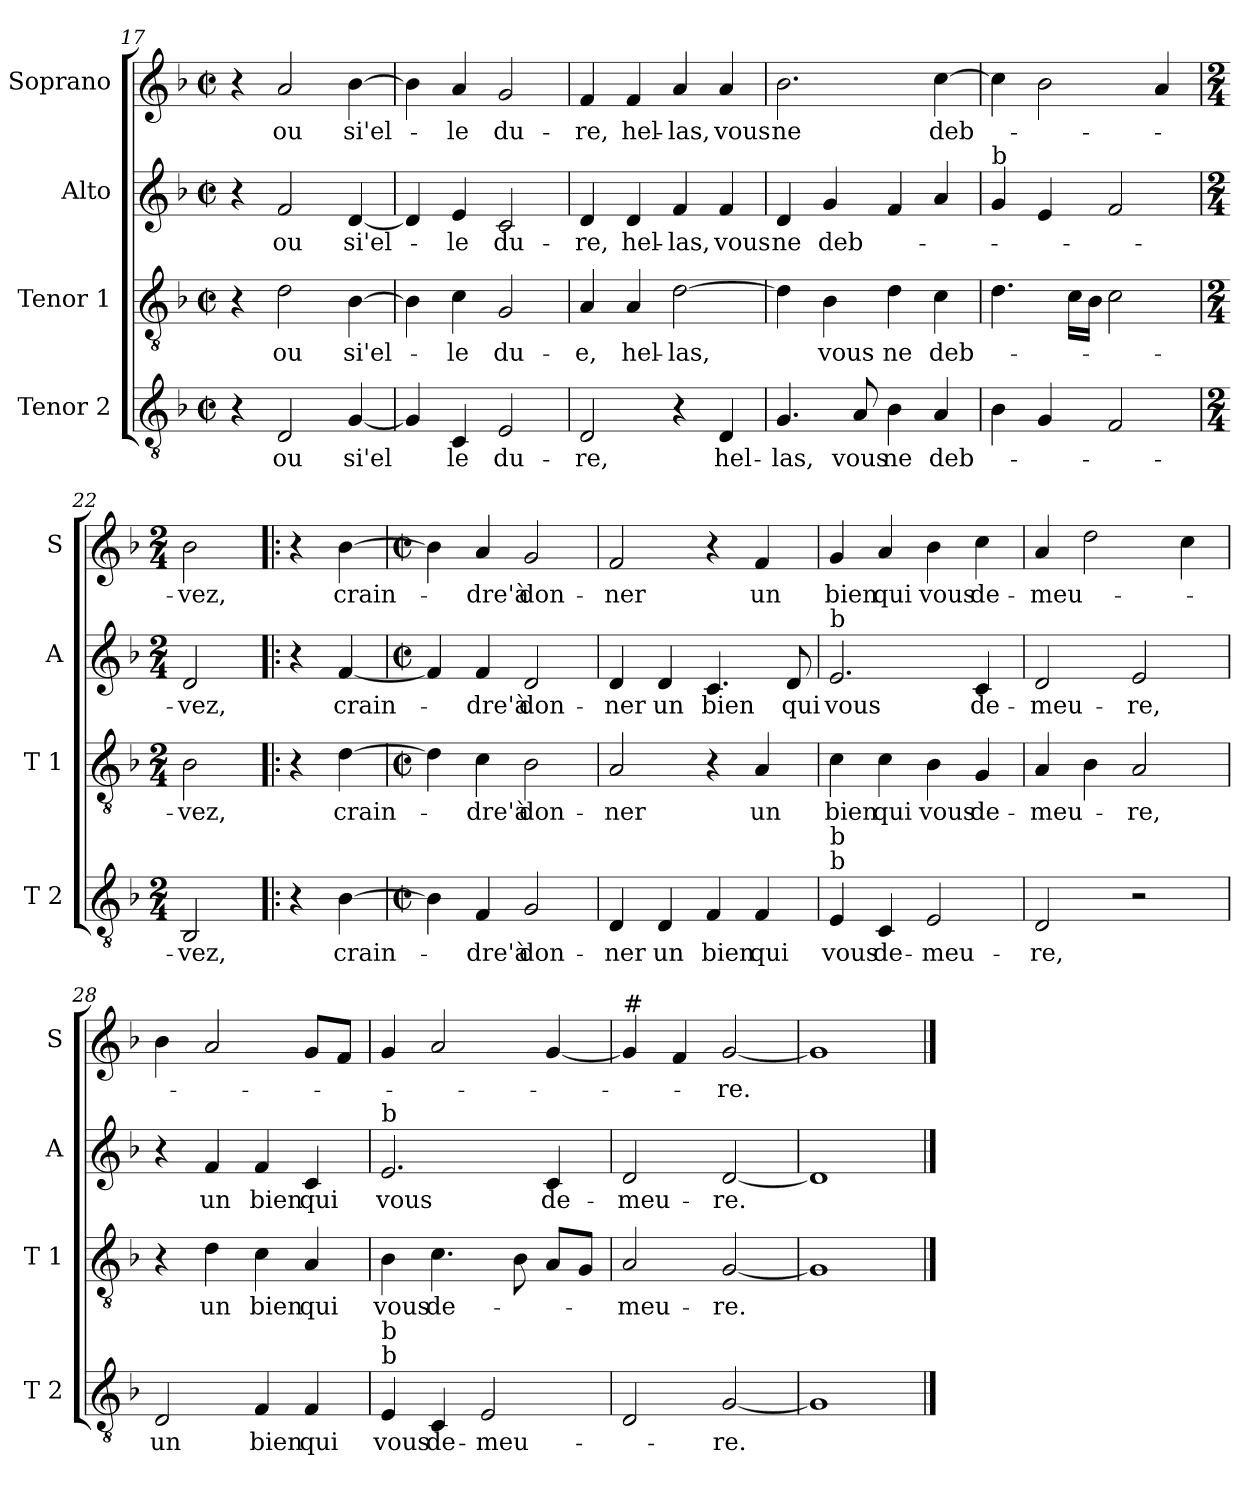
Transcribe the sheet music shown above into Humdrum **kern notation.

**kern	**text	**kern	**text	**kern	**text	**kern	**text
*part4	*part4	*part3	*part3	*part2	*part2	*part1	*part1
*staff4	*staff4	*staff3	*staff3	*staff2	*staff2	*staff1	*staff1
*I"Tenor 2	*	*I"Tenor 1	*	*I"Alto	*	*I"Soprano	*
*I'T 2	*	*I'T 1	*	*I'A	*	*I'S	*
*clefGv2	*	*clefGv2	*	*clefG2	*	*clefG2	*
*k[b-]	*	*k[b-]	*	*k[b-]	*	*k[b-]	*
*F:	*	*F:	*	*F:	*	*F:	*
*M2/2	*	*M2/2	*	*M2/2	*	*M2/2	*
*met(c|)	*	*met(c|)	*	*met(c|)	*	*met(c|)	*
=17	=17	=17	=17	=17	=17	=17	=17
4r	.	4r	.	4r	.	4r	.
!	!LO:LY:b	!	!LO:LY:b	!	!LO:LY:b	!	!LO:LY:b
2D/	ou	2d\	ou	2f/	ou	2a/	ou
!	!LO:LY:b	!	!LO:LY:b	!	!LO:LY:b	!	!LO:LY:b
[4G/	si'el	[4B-\	si'el-	[4d/	si'el-	[4b-\	si'el-
=18	=18	=18	=18	=18	=18	=18	=18
4G/]	.	4B-\]	.	4d/]	.	4b-\]	.
!	!LO:LY:b	!	!LO:LY:b	!	!LO:LY:b	!	!LO:LY:b
4C/	le	4c\	-le	4e/	-le	4a/	-le
!	!LO:LY:b	!	!LO:LY:b	!	!LO:LY:b	!	!LO:LY:b
2E/	du-	2G/	du-	2c/	du-	2g/	du-
=19	=19	=19	=19	=19	=19	=19	=19
!	!LO:LY:b	!	!LO:LY:b	!	!LO:LY:b	!	!LO:LY:b
2D/	-re,	4A/	-e,	4d/	-re,	4f/	-re,
!	!	!	!LO:LY:b	!	!LO:LY:b	!	!LO:LY:b
.	.	4A/	hel-	4d/	hel-	4f/	hel-
!	!	!	!LO:LY:b	!	!LO:LY:b	!	!LO:LY:b
4r	.	[2d\	-las,	4f/	-las,	4a/	-las,
!	!LO:LY:b	!	!	!	!LO:LY:b	!	!LO:LY:b
4D/	hel-	.	.	4f/	vous	4a/	vous
=20	=20	=20	=20	=20	=20	=20	=20
!	!LO:LY:b	!	!	!	!LO:LY:b	!	!LO:LY:b
4.G/	-las,	4d\]	.	4d/	ne	2.b-\	ne
!	!	!	!LO:LY:b	!	!LO:LY:b	!	!
.	.	4B-\	vous	4g/	deb-	.	.
!	!LO:LY:b	!	!	!	!	!	!
8A/	vous	.	.	.	.	.	.
!	!LO:LY:b	!	!LO:LY:b	!	!	!	!
4B-\	ne	4d\	ne	4f/	.	.	.
!	!LO:LY:b	!	!LO:LY:b	!	!	!	!LO:LY:b
4A/	deb-	4c\	deb-	4a/	.	[4cc\	deb-
!!LO:LB:g=z
=21	=21	=21	=21	=21	=21	=21	=21
!	!	!	!	!LO:TX:a:t=b	!	!	!
4B-\	.	4.d\	.	4g/	.	4cc\]	.
4G/	.	.	.	4e/	.	2b-\	.
.	.	16c\LL	.	.	.	.	.
.	.	16B-\JJ	.	.	.	.	.
2F/	.	2c\	.	2f/	.	.	.
.	.	.	.	.	.	4a/	.
=22	=22	=22	=22	=22	=22	=22	=22
*M2/4	*	*M2/4	*	*M2/4	*	*M2/4	*
!	!LO:LY:b	!	!LO:LY:b	!	!LO:LY:b	!	!LO:LY:b
2BB-/	-vez,	2B-\	-vez,	2d/	-vez,	2b-\	-vez,
=23!|:	=23!|:	=23!|:	=23!|:	=23!|:	=23!|:	=23!|:	=23!|:
4r	.	4r	.	4r	.	4r	.
!	!LO:LY:b	!	!LO:LY:b	!	!LO:LY:b	!	!LO:LY:b
[4B-\	crain-	[4d\	crain-	[4f/	crain-	[4b-\	crain-
=24	=24	=24	=24	=24	=24	=24	=24
*M2/2	*	*M2/2	*	*M2/2	*	*M2/2	*
*met(c|)	*	*met(c|)	*	*met(c|)	*	*met(c|)	*
4B-\]	.	4d\]	.	4f/]	.	4b-\]	.
!	!LO:LY:b	!	!LO:LY:b	!	!LO:LY:b	!	!LO:LY:b
4F/	-dre'à	4c\	-dre'à	4f/	-dre'à	4a/	-dre'à
!	!LO:LY:b	!	!LO:LY:b	!	!LO:LY:b	!	!LO:LY:b
2G/	don-	2B-\	don-	2d/	don-	2g/	don-
=25	=25	=25	=25	=25	=25	=25	=25
!	!LO:LY:b	!	!LO:LY:b	!	!LO:LY:b	!	!LO:LY:b
4D/	-ner	2A/	-ner	4d/	-ner	2f/	-ner
!	!LO:LY:b	!	!	!	!LO:LY:b	!	!
4D/	un	.	.	4d/	un	.	.
!	!LO:LY:b	!	!	!	!LO:LY:b	!	!
4F/	bien	4r	.	4.c/	bien	4r	.
!	!LO:LY:b	!	!LO:LY:b	!	!	!	!LO:LY:b
4F/	qui	4A/	un	.	.	4f/	un
!	!	!	!	!	!LO:LY:b	!	!
.	.	.	.	8d/	qui	.	.
=26	=26	=26	=26	=26	=26	=26	=26
!	!	!	!	!LO:TX:a:t=b	!	!	!
!LO:TX:a:t=b	!	!	!	!	!	!	!
!LO:TX:a:t=b	!	!	!	!	!	!	!
!	!LO:LY:b	!	!LO:LY:b	!	!LO:LY:b	!	!LO:LY:b
4E/	vous	4c\	bien	2.e/	vous	4g/	bien
!	!LO:LY:b	!	!LO:LY:b	!	!	!	!LO:LY:b
4C/	de-	4c\	qui	.	.	4a/	qui
!	!LO:LY:b	!	!LO:LY:b	!	!	!	!LO:LY:b
2E/	-meu-	4B-\	vous	.	.	4b-\	vous
!	!	!	!LO:LY:b	!	!LO:LY:b	!	!LO:LY:b
.	.	4G/	de-	4c/	de-	4cc\	de-
!!LO:LB:g=z
=27	=27	=27	=27	=27	=27	=27	=27
!	!LO:LY:b	!	!LO:LY:b	!	!LO:LY:b	!	!LO:LY:b
2D/	-re,	4A/	-meu-	2d/	-meu-	4a/	-meu-
.	.	4B-\	.	.	.	2dd\	.
!	!	!	!LO:LY:b	!	!LO:LY:b	!	!
2r	.	2A/	-re,	2e/	-re,	.	.
.	.	.	.	.	.	4cc\	.
=28	=28	=28	=28	=28	=28	=28	=28
!	!LO:LY:b	!	!	!	!	!	!
2D/	un	4r	.	4r	.	4b-\	.
!	!	!	!LO:LY:b	!	!LO:LY:b	!	!
.	.	4d\	un	4f/	un	2a/	.
!	!LO:LY:b	!	!LO:LY:b	!	!LO:LY:b	!	!
4F/	bien	4c\	bien	4f/	bien	.	.
!	!LO:LY:b	!	!LO:LY:b	!	!LO:LY:b	!	!
4F/	qui	4A/	qui	4c/	qui	8g/L	.
.	.	.	.	.	.	8f/J	.
=29	=29	=29	=29	=29	=29	=29	=29
!	!	!	!	!LO:TX:a:t=b	!	!	!
!LO:TX:a:t=b	!	!	!	!	!	!	!
!LO:TX:a:t=b	!	!	!	!	!	!	!
!	!LO:LY:b	!	!LO:LY:b	!	!LO:LY:b	!	!
4E/	vous	4B-\	vous	2.e/	vous	4g/	.
!	!LO:LY:b	!	!LO:LY:b	!	!	!	!
4C/	de-	4.c\	de-	.	.	2a/	.
!	!LO:LY:b	!	!	!	!	!	!
2E/	-meu-	.	.	.	.	.	.
.	.	8B-\	.	.	.	.	.
!	!	!	!	!	!LO:LY:b	!	!
.	.	8A/L	.	4c/	de-	[4g/	.
.	.	8G/J	.	.	.	.	.
=30	=30	=30	=30	=30	=30	=30	=30
!	!	!	!	!	!	!LO:TX:a:t=#	!
!	!	!	!LO:LY:b	!	!LO:LY:b	!	!
2D/	.	2A/	-meu-	2d/	-meu-	4g/]	.
.	.	.	.	.	.	4f/	.
!	!LO:LY:b	!	!LO:LY:b	!	!LO:LY:b	!	!LO:LY:b
[2G/	-re.	[2G/	-re.	[2d/	-re.	[2g/	-re.
=31	=31	=31	=31	=31	=31	=31	=31
1G]	.	1G]	.	1d]	.	1g]	.
==	==	==	==	==	==	==	==
*-	*-	*-	*-	*-	*-	*-	*-
